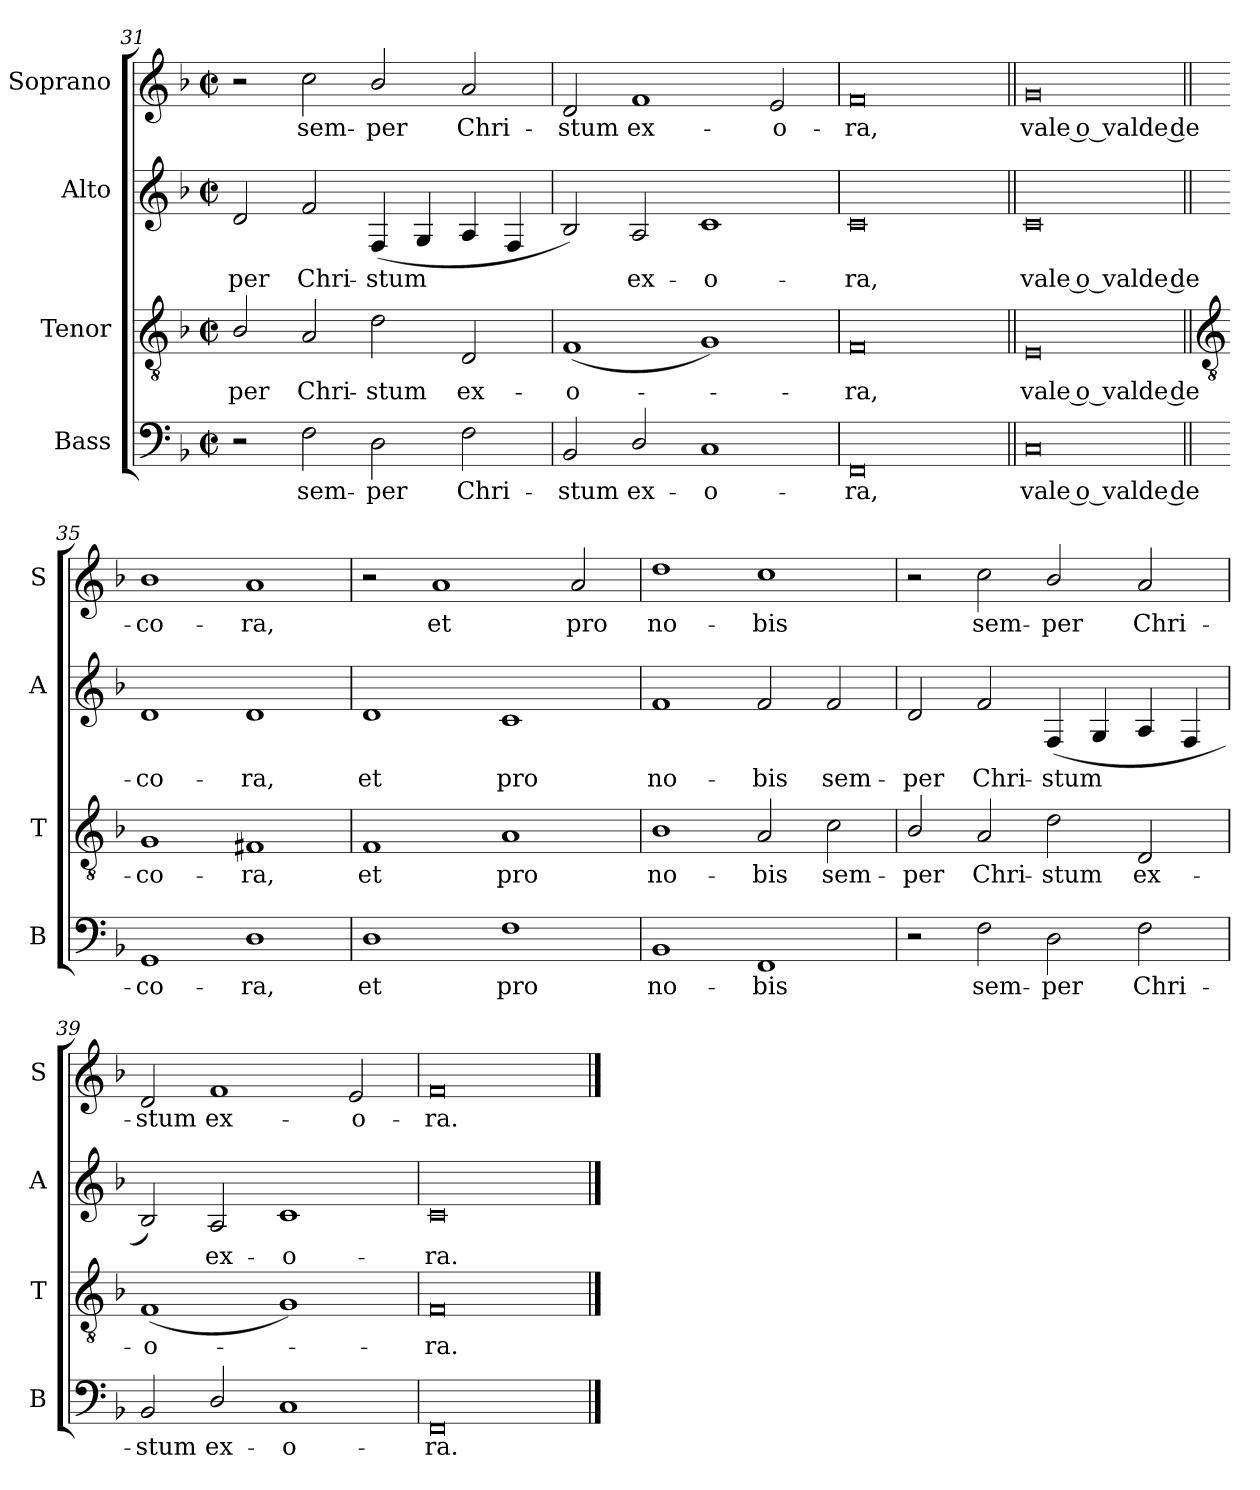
**kern	**text	**kern	**text	**kern	**text	**kern	**text
*part4	*part4	*part3	*part3	*part2	*part2	*part1	*part1
*staff4	*staff4	*staff3	*staff3	*staff2	*staff2	*staff1	*staff1
*I"Bass	*	*I"Tenor	*	*I"Alto	*	*I"Soprano	*
*I'B	*	*I'T	*	*I'A	*	*I'S	*
*clefF4	*	*clefGv2	*	*clefG2	*	*clefG2	*
*k[b-]	*	*k[b-]	*	*k[b-]	*	*k[b-]	*
*F:	*	*F:	*	*F:	*	*F:	*
*M4/2	*	*M4/2	*	*M4/2	*	*M4/2	*
*met(c|)	*	*met(c|)	*	*met(c|)	*	*met(c|)	*
=31	=31	=31	=31	=31	=31	=31	=31
!	!	!	!LO:LY:b	!	!LO:LY:b	!	!
2r	.	2B-/	-per	2d	-per	2r	.
!	!LO:LY:b	!	!LO:LY:b	!	!LO:LY:b	!	!LO:LY:b
2F	sem-	2A	Chri-	2f	Chri-	2cc	sem-
!	!LO:LY:b	!	!LO:LY:b	!	!LO:LY:b	!	!LO:LY:b
2D	-per	2d	-stum	(<4F	-stum	2b-/	-per
.	.	.	.	4G	.	.	.
!	!LO:LY:b	!	!LO:LY:b	!	!	!	!LO:LY:b
2F	Chri-	2D	ex-	4A	.	2a	Chri-
.	.	.	.	4F	.	.	.
=32	=32	=32	=32	=32	=32	=32	=32
!	!LO:LY:b	!	!LO:LY:b	!	!	!	!LO:LY:b
2BB-	-stum	(<1F	-o-	2B-)	.	2d	-stum
!	!LO:LY:b	!	!	!	!LO:LY:b	!	!LO:LY:b
2D/	ex-	.	.	2A	ex-	1f	ex-
!	!LO:LY:b	!	!	!	!LO:LY:b	!	!
1C	-o-	1G)	.	1c	-o-	.	.
!	!	!	!	!	!	!	!LO:LY:b
.	.	.	.	.	.	2e	-o-
=33	=33	=33	=33	=33	=33	=33	=33
!	!LO:LY:b	!	!LO:LY:b	!	!LO:LY:b	!	!LO:LY:b
0FF	-ra,	0F	ra,	0c	-ra,	0f	-ra,
=34||	=34||	=34||	=34||	=34||	=34||	=34||	=34||
!	!LO:LY:b	!	!LO:LY:b	!	!LO:LY:b	!	!LO:LY:b
0C	vale o valde de-	0E	vale o valde de-	0c	vale o valde de-	0g	vale o valde de-
!!LO:LB:g=z
=35||	=35||	=35||	=35||	=35||	=35||	=35||	=35||
*	*	*clefGv2	*	*	*	*	*
!	!LO:LY:b	!	!LO:LY:b	!	!LO:LY:b	!	!LO:LY:b
1GG	-co-	1G	-co-	1d	-co-	1b-	-co-
!	!LO:LY:b	!	!LO:LY:b	!	!LO:LY:b	!	!LO:LY:b
1D	-ra,	1F#X	-ra,	1d	-ra,	1a	-ra,
=36	=36	=36	=36	=36	=36	=36	=36
!	!LO:LY:b	!	!LO:LY:b	!	!LO:LY:b	!	!
1D	et	1F	et	1d	et	2r	.
!	!	!	!	!	!	!	!LO:LY:b
.	.	.	.	.	.	1a	et
!	!LO:LY:b	!	!LO:LY:b	!	!LO:LY:b	!	!
1F	pro	1A	pro	1c	pro	.	.
!	!	!	!	!	!	!	!LO:LY:b
.	.	.	.	.	.	2a	pro
=37	=37	=37	=37	=37	=37	=37	=37
!	!LO:LY:b	!	!LO:LY:b	!	!LO:LY:b	!	!LO:LY:b
1BB-	no-	1B-	no-	1f	no-	1dd	no-
!	!LO:LY:b	!	!LO:LY:b	!	!LO:LY:b	!	!LO:LY:b
1FF	-bis	2A	-bis	2f	-bis	1cc	-bis
!	!	!	!LO:LY:b	!	!LO:LY:b	!	!
.	.	2c	sem-	2f	sem-	.	.
=38	=38	=38	=38	=38	=38	=38	=38
!	!	!	!LO:LY:b	!	!LO:LY:b	!	!
2r	.	2B-/	-per	2d	-per	2r	.
!	!LO:LY:b	!	!LO:LY:b	!	!LO:LY:b	!	!LO:LY:b
2F	sem-	2A	Chri-	2f	Chri-	2cc	sem-
!	!LO:LY:b	!	!LO:LY:b	!	!LO:LY:b	!	!LO:LY:b
2D	-per	2d	-stum	(<4F	-stum	2b-/	-per
.	.	.	.	4G	.	.	.
!	!LO:LY:b	!	!LO:LY:b	!	!	!	!LO:LY:b
2F	Chri-	2D	ex-	4A	.	2a	Chri-
.	.	.	.	4F	.	.	.
=39	=39	=39	=39	=39	=39	=39	=39
!	!LO:LY:b	!	!LO:LY:b	!	!	!	!LO:LY:b
2BB-	-stum	(<1F	-o-	2B-)	.	2d	-stum
!	!LO:LY:b	!	!	!	!LO:LY:b	!	!LO:LY:b
2D/	ex-	.	.	2A	ex-	1f	ex-
!	!LO:LY:b	!	!	!	!LO:LY:b	!	!
1C	-o-	1G)	.	1c	-o-	.	.
!	!	!	!	!	!	!	!LO:LY:b
.	.	.	.	.	.	2e	-o-
=40	=40	=40	=40	=40	=40	=40	=40
!	!LO:LY:b	!	!LO:LY:b	!	!LO:LY:b	!	!LO:LY:b
0FF	-ra.	0F	ra.	0c	-ra.	0f	-ra.
==	==	==	==	==	==	==	==
*-	*-	*-	*-	*-	*-	*-	*-
